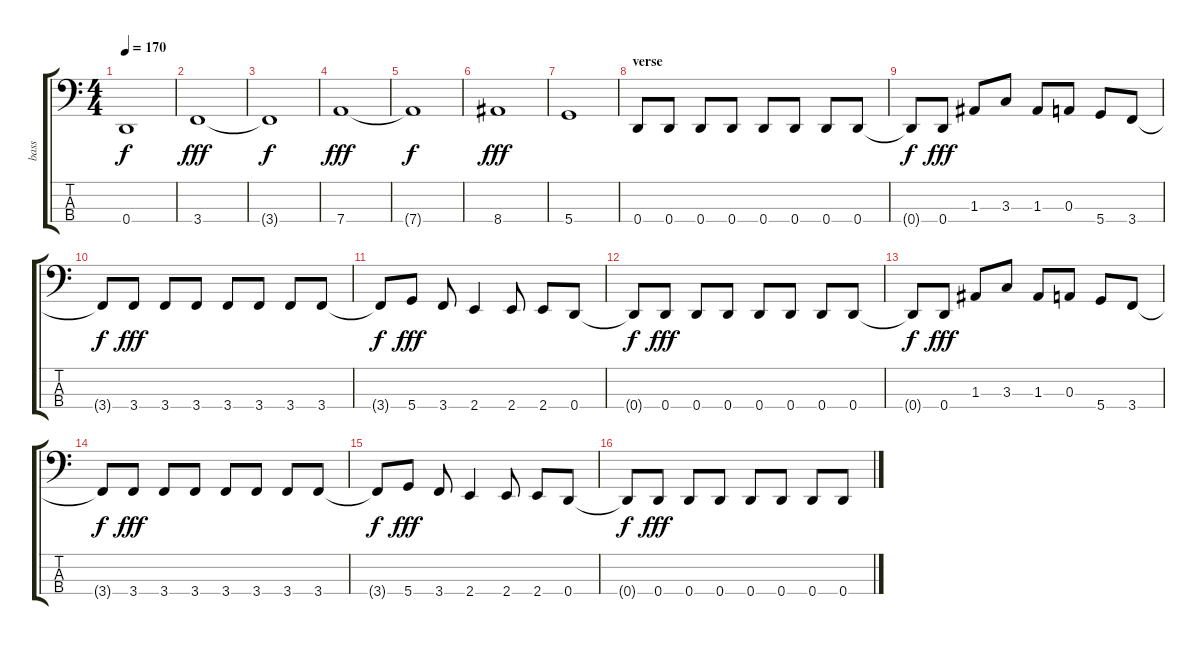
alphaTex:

\track ("bass" "bass") {instrument electricbassfinger}
\staff {score tabs}
\tuning (G2 D2 A1 D1) {hide}
\ts (4 4)
\tempo 170
\clef f4
\ks c
0.4{t}.1{dy f} |
3.4.1{dy fff} |
3.4{t}.1{dy f} |
7.4.1{dy fff} |
7.4{t}.1{dy f} |
8.4.1{dy fff} |
5.4.1 |
\section ("" "verse")
0.4.8 0.4.8 0.4.8 0.4.8 0.4.8 0.4.8 0.4.8 0.4.8 |
0.4{t}.8{dy f} 0.4.8{dy fff} 1.3.8 3.3.8 1.3.8 0.3.8 5.4.8 3.4.8 |
3.4{t}.8{dy f} 3.4.8{dy fff} 3.4.8 3.4.8 3.4.8 3.4.8 3.4.8 3.4.8 |
3.4{t}.8{dy f} 5.4.8{dy fff} 3.4.8 2.4.4 2.4.8 2.4.8 0.4.8 |
0.4{t}.8{dy f} 0.4.8{dy fff} 0.4.8 0.4.8 0.4.8 0.4.8 0.4.8 0.4.8 |
0.4{t}.8{dy f} 0.4.8{dy fff} 1.3.8 3.3.8 1.3.8 0.3.8 5.4.8 3.4.8 |
3.4{t}.8{dy f} 3.4.8{dy fff} 3.4.8 3.4.8 3.4.8 3.4.8 3.4.8 3.4.8 |
3.4{t}.8{dy f} 5.4.8{dy fff} 3.4.8 2.4.4 2.4.8 2.4.8 0.4.8 |
0.4{t}.8{dy f} 0.4.8{dy fff} 0.4.8 0.4.8 0.4.8 0.4.8 0.4.8 0.4.8
